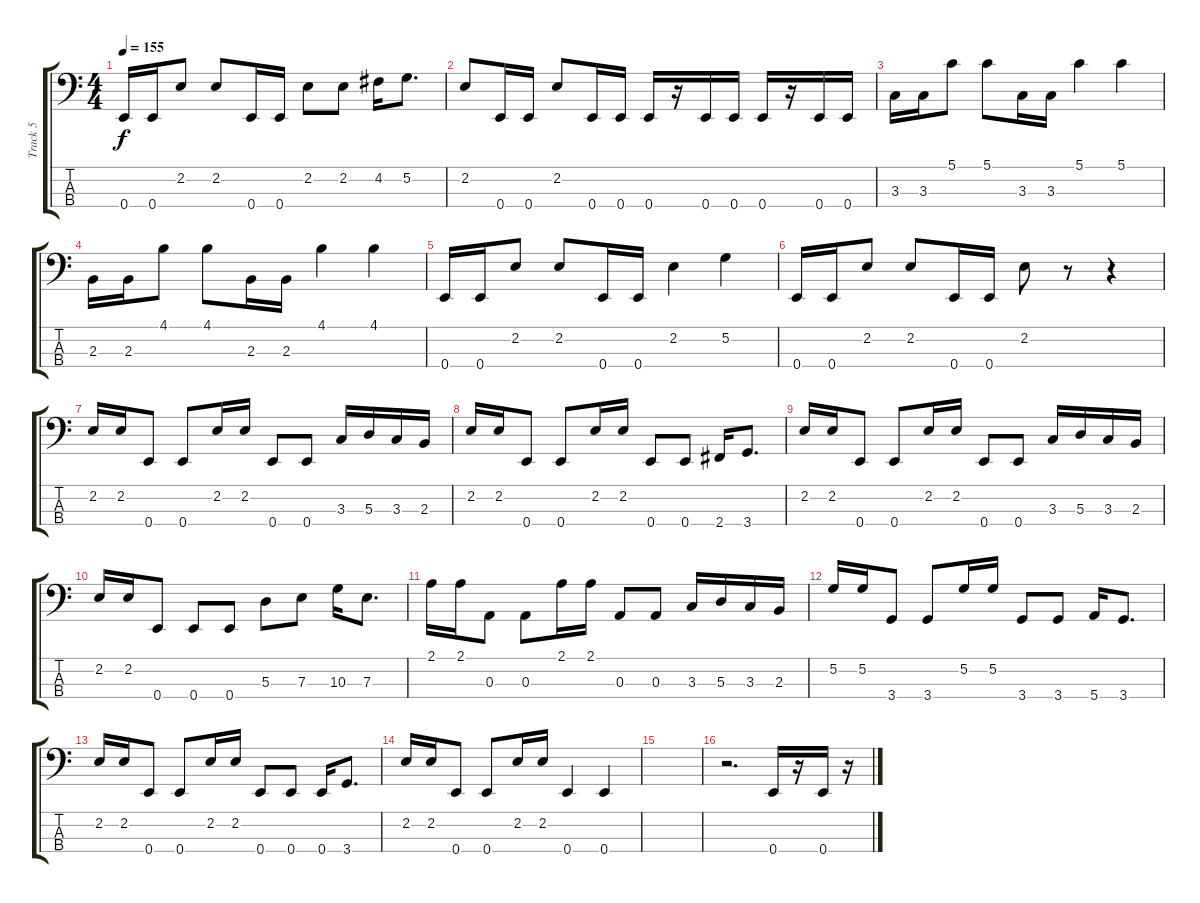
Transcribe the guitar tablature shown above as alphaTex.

\track ("Track 5" "Track 5") {instrument electricbassfinger}
\staff {score tabs}
\tuning (G2 D2 A1 E1) {hide}
\ts (4 4)
\tempo 155
\clef f4
\ks c
0.4.16{dy f} 0.4.16 2.2.8 2.2.8 0.4.16 0.4.16 2.2.8 2.2.8 4.2.16 5.2.8{d} |
2.2.8 0.4.16 0.4.16 2.2.8 0.4.16 0.4.16 0.4.16 r.16 0.4.16 0.4.16 0.4.16 r.16 0.4.16 0.4.16 |
3.3.16 3.3.16 5.1.8 5.1.8 3.3.16 3.3.16 5.1.4 5.1.4 |
2.3.16 2.3.16 4.1.8 4.1.8 2.3.16 2.3.16 4.1.4 4.1.4 |
0.4.16 0.4.16 2.2.8 2.2.8 0.4.16 0.4.16 2.2.4 5.2.4 |
0.4.16 0.4.16 2.2.8 2.2.8 0.4.16 0.4.16 2.2.8 r.8 r.4 |
2.2.16 2.2.16 0.4.8 0.4.8 2.2.16 2.2.16 0.4.8 0.4.8 3.3.16 5.3.16 3.3.16 2.3.16 |
2.2.16 2.2.16 0.4.8 0.4.8 2.2.16 2.2.16 0.4.8 0.4.8 2.4.16 3.4.8{d} |
2.2.16 2.2.16 0.4.8 0.4.8 2.2.16 2.2.16 0.4.8 0.4.8 3.3.16 5.3.16 3.3.16 2.3.16 |
2.2.16 2.2.16 0.4.8 0.4.8 0.4.8 5.3.8 7.3.8 10.3.16 7.3.8{d} |
2.1.16 2.1.16 0.3.8 0.3.8 2.1.16 2.1.16 0.3.8 0.3.8 3.3.16 5.3.16 3.3.16 2.3.16 |
5.2.16 5.2.16 3.4.8 3.4.8 5.2.16 5.2.16 3.4.8 3.4.8 5.4.16 3.4.8{d} |
2.2.16 2.2.16 0.4.8 0.4.8 2.2.16 2.2.16 0.4.8 0.4.8 0.4.16 3.4.8{d} |
2.2.16 2.2.16 0.4.8 0.4.8 2.2.16 2.2.16 0.4.4 0.4.4 |
|
r.2{d} 0.4.16 r.16 0.4.16 r.16
